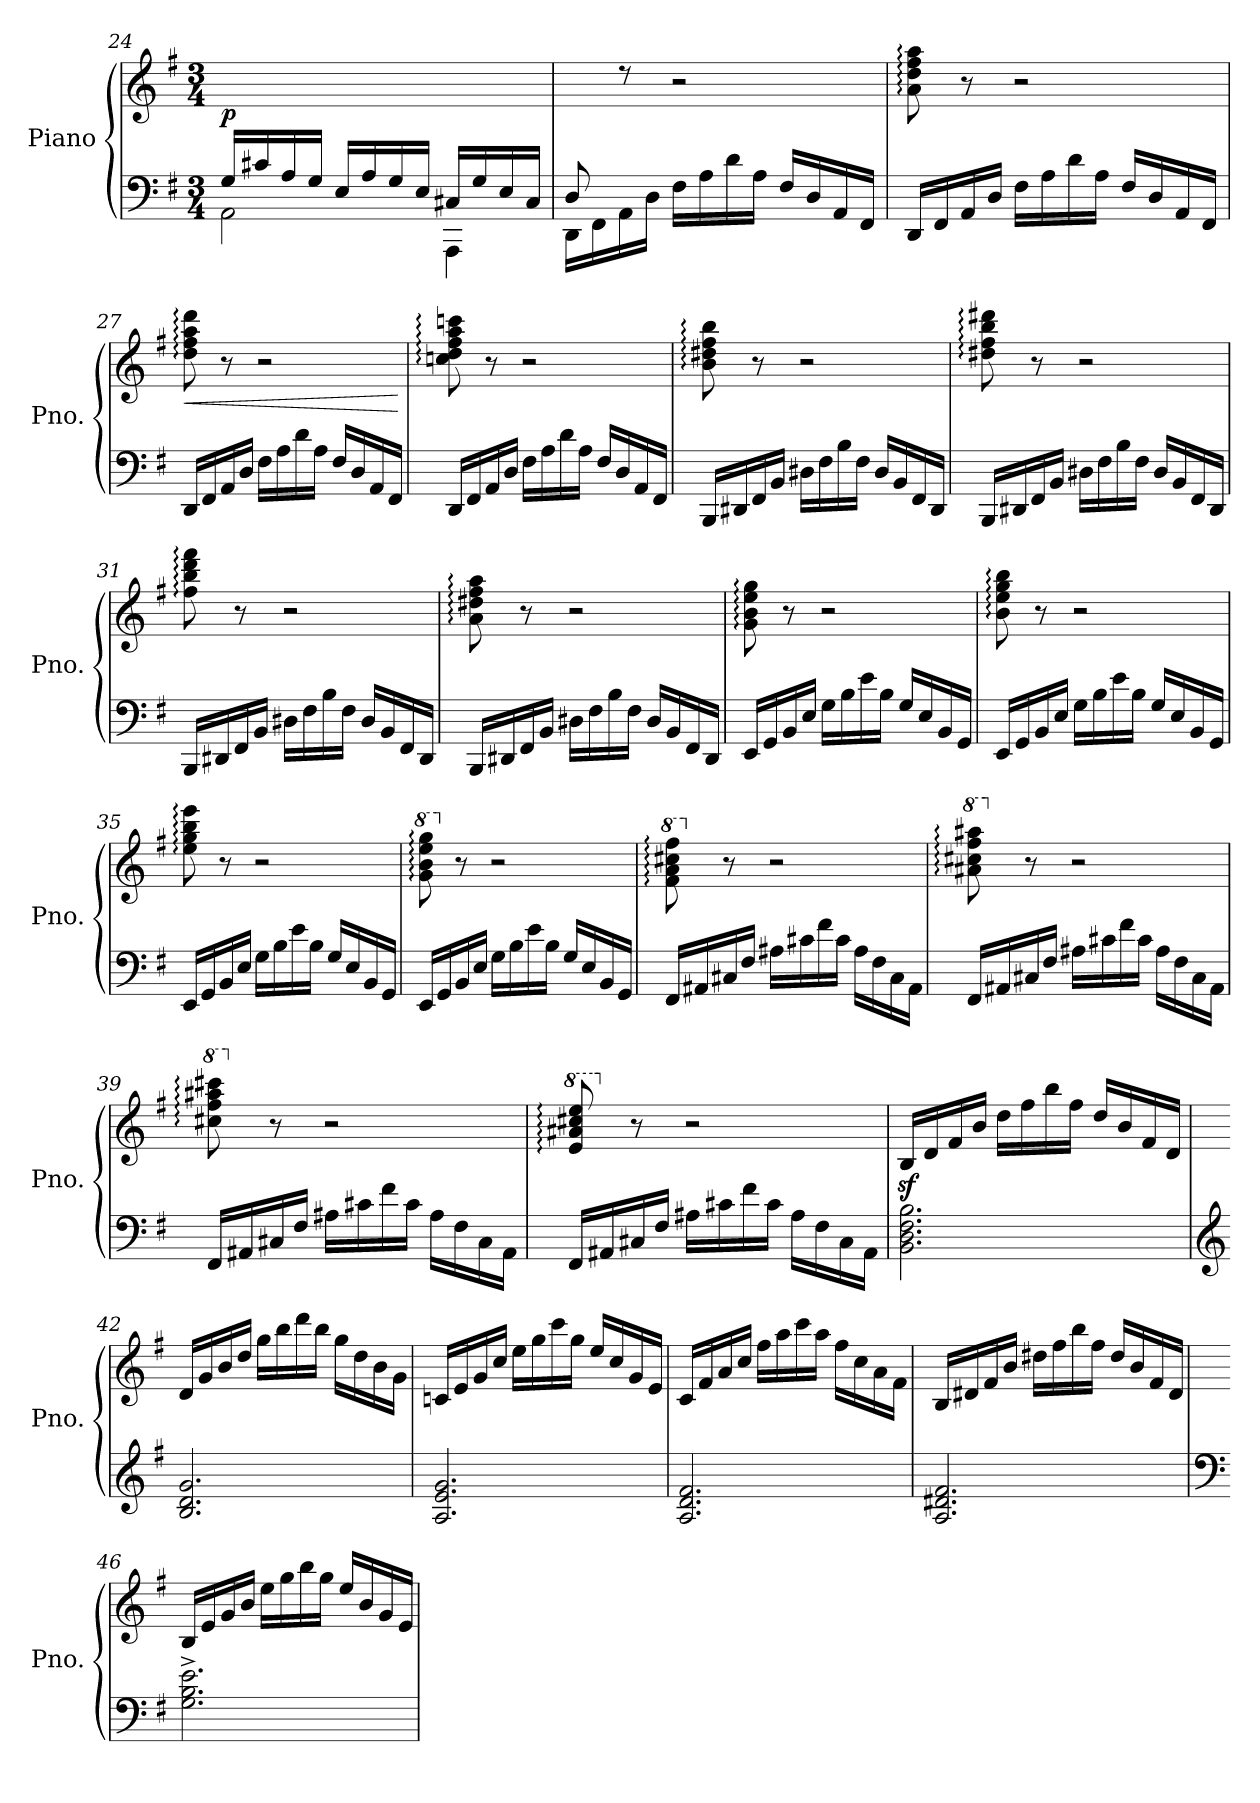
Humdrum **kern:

**kern	**kern	**dynam
*part1	*part1	*part1
*staff2	*staff1	*staff1/2
*I"Piano	*	*
*I'Pno.	*	*
*clefF4	*clefG2	*
*k[f#]	*k[f#]	*
*M3/4	*M3/4	*
=24	=24	=24
*^	*	*
!	!	!	!LO:DY:b
16G/LL	2AA\	2.ryy	p
16c#X/	.	.	.
16A/	.	.	.
16G/JJ	.	.	.
16E/LL	.	.	.
16A/	.	.	.
16G/	.	.	.
16E/JJ	.	.	.
16C#X/LL	4AAA\	.	.
16G/	.	.	.
16E/	.	.	.
16C#/JJ	.	.	.
!!LO:LB:g=z
=25	=25	=25	=25
8D/	16DD\LL	8ryy	.
.	16FF#\	.	.
2ryy	16AA\	8rdd	.
.	16D\JJ	.	.
.	16F#\LL	2r	.
.	16A\	.	.
.	16d\	.	.
.	16A\JJ	.	.
.	16F#/LL	.	.
.	16D/	.	.
8ryy	16AA/	.	.
.	16FF#/JJ	.	.
*v	*v	*	*
=26	=26	=26
16DD/LL	8a\: 8dd\: 8ff#\: 8aa\:	.
16FF#/	.	.
16AA/	8r	.
16D/JJ	.	.
16F#\LL	2r	.
16A\	.	.
16d\	.	.
16A\JJ	.	.
16F#/LL	.	.
16D/	.	.
16AA/	.	.
16FF#/JJ	.	.
=27	=27	=27
!	!	!LO:HP:b
16DD/LL	8dd\: 8ff#\: 8aa\: 8ddd\:	<
16FF#/	.	.
16AA/	8r	.
16D/JJ	.	.
16F#\LL	2r	.
16A\	.	.
16d\	.	.
16A\JJ	.	.
16F#/LL	.	.
16D/	.	.
16AA/	.	.
16FF#/JJ	.	.
.	.	[
=28	=28	=28
16DD/LL	8ccn\: 8dd\: 8ff#\: 8aa\: 8cccn\:	.
16FF#/	.	.
16AA/	8r	.
16D/JJ	.	.
16F#\LL	2r	.
16A\	.	.
16d\	.	.
16A\JJ	.	.
16F#/LL	.	.
16D/	.	.
16AA/	.	.
16FF#/JJ	.	.
=29	=29	=29
16BBB/LL	8b\: 8dd#X\: 8ff#\: 8bb\:	.
16DD#X/	.	.
16FF#/	8r	.
16BB/JJ	.	.
16D#X\LL	2r	.
16F#\	.	.
16B\	.	.
16F#\JJ	.	.
16D#/LL	.	.
16BB/	.	.
16FF#/	.	.
16DD#/JJ	.	.
!!LO:PB:g=z
=30	=30	=30
16BBB/LL	8dd#X\: 8ff#\: 8bb\: 8ddd#X\:	.
16DD#X/	.	.
16FF#/	8r	.
16BB/JJ	.	.
16D#X\LL	2r	.
16F#\	.	.
16B\	.	.
16F#\JJ	.	.
16D#/LL	.	.
16BB/	.	.
16FF#/	.	.
16DD#/JJ	.	.
=31	=31	=31
16BBB/LL	8ff#\: 8bb\: 8ddd\: 8fff#\:	.
16DD#X/	.	.
16FF#/	8r	.
16BB/JJ	.	.
16D#X\LL	2r	.
16F#\	.	.
16B\	.	.
16F#\JJ	.	.
16D#/LL	.	.
16BB/	.	.
16FF#/	.	.
16DD#/JJ	.	.
=32	=32	=32
16BBB/LL	8a\: 8dd#X\: 8ff#\: 8aa\:	.
16DD#X/	.	.
16FF#/	8r	.
16BB/JJ	.	.
16D#X\LL	2r	.
16F#\	.	.
16B\	.	.
16F#\JJ	.	.
16D#/LL	.	.
16BB/	.	.
16FF#/	.	.
16DD#/JJ	.	.
=33	=33	=33
16EE/LL	8g\: 8b\: 8ee\: 8gg\:	.
16GG/	.	.
16BB/	8r	.
16E/JJ	.	.
16G\LL	2r	.
16B\	.	.
16e\	.	.
16B\JJ	.	.
16G/LL	.	.
16E/	.	.
16BB/	.	.
16GG/JJ	.	.
!!LO:LB:g=z
=34	=34	=34
16EE/LL	8b\: 8ee\: 8gg\: 8bb\:	.
16GG/	.	.
16BB/	8r	.
16E/JJ	.	.
16G\LL	2r	.
16B\	.	.
16e\	.	.
16B\JJ	.	.
16G/LL	.	.
16E/	.	.
16BB/	.	.
16GG/JJ	.	.
=35	=35	=35
16EE/LL	8ee\: 8gg\: 8bb\: 8eee\:	.
16GG/	.	.
16BB/	8r	.
16E/JJ	.	.
16G\LL	2r	.
16B\	.	.
16e\	.	.
16B\JJ	.	.
16G/LL	.	.
16E/	.	.
16BB/	.	.
16GG/JJ	.	.
=36	=36	=36
*	*8va	*
16EE/LL	8gg\: 8bb\: 8eee\: 8ggg\:	.
16GG/	.	.
*	*X8va	*
16BB/	8r	.
16E/JJ	.	.
16G\LL	2r	.
16B\	.	.
16e\	.	.
16B\JJ	.	.
16G/LL	.	.
16E/	.	.
16BB/	.	.
16GG/JJ	.	.
=37	=37	=37
*	*8va	*
16FF#/LL	8ff#\: 8aa\: 8ccc#X\: 8fff#\:	.
16AA#X/	.	.
*	*X8va	*
16C#X/	8r	.
16F#/JJ	.	.
16A#X\LL	2r	.
16c#X\	.	.
16f#\	.	.
16c#\JJ	.	.
16A#\LL	.	.
16F#\	.	.
16C#\	.	.
16AA#\JJ	.	.
!!LO:LB:g=z
=38	=38	=38
*	*8va	*
16FF#/LL	8aa#X\: 8ccc#X\: 8fff#\: 8aaa#X\:	.
16AA#X/	.	.
*	*X8va	*
16C#X/	8r	.
16F#/JJ	.	.
16A#X\LL	2r	.
16c#X\	.	.
16f#\	.	.
16c#\JJ	.	.
16A#\LL	.	.
16F#\	.	.
16C#\	.	.
16AA#\JJ	.	.
=39	=39	=39
*	*8va	*
16FF#/LL	8ccc#X\: 8fff#\: 8aaa#X\: 8cccc#X\:	.
16AA#X/	.	.
*	*X8va	*
16C#X/	8r	.
16F#/JJ	.	.
16A#X\LL	2r	.
16c#X\	.	.
16f#\	.	.
16c#\JJ	.	.
16A#\LL	.	.
16F#\	.	.
16C#\	.	.
16AA#\JJ	.	.
=40	=40	=40
*	*8va	*
16FF#/LL	8ee/: 8aa#X/: 8ccc#X/: 8eee/:	.
16AA#X/	.	.
*	*X8va	*
16C#X/	8r	.
16F#/JJ	.	.
16A#X\LL	2r	.
16c#X\	.	.
16f#\	.	.
16c#\JJ	.	.
16A#\LL	.	.
16F#\	.	.
16C#\	.	.
16AA#\JJ	.	.
=41	=41	=41
2.BB\ 2.D\ 2.F#\ 2.B\	16Bz</LL	.
.	16d/	.
.	16f#/	.
.	16b/JJ	.
.	16dd\LL	.
.	16ff#\	.
.	16bb\	.
.	16ff#\JJ	.
.	16dd/LL	.
.	16b/	.
.	16f#/	.
.	16d/JJ	.
!!LO:LB:g=z
=42	=42	=42
*clefG2	*	*
2.B/ 2.d/ 2.g/	16d/LL	.
.	16g/	.
.	16b/	.
.	16dd/JJ	.
.	16gg\LL	.
.	16bb\	.
.	16ddd\	.
.	16bb\JJ	.
.	16gg\LL	.
.	16dd\	.
.	16b\	.
.	16g\JJ	.
=43	=43	=43
2.A/ 2.e/ 2.g/	16cn/LL	.
.	16e/	.
.	16g/	.
.	16cc/JJ	.
.	16ee\LL	.
.	16gg\	.
.	16ccc\	.
.	16gg\JJ	.
.	16ee/LL	.
.	16cc/	.
.	16g/	.
.	16e/JJ	.
=44	=44	=44
2.A/ 2.d/ 2.f#/	16c/LL	.
.	16f#/	.
.	16a/	.
.	16cc/JJ	.
.	16ff#\LL	.
.	16aa\	.
.	16ccc\	.
.	16aa\JJ	.
.	16ff#\LL	.
.	16cc\	.
.	16a\	.
.	16f#\JJ	.
=45	=45	=45
2.A/ 2.d#X/ 2.f#/	16B/LL	.
.	16d#X/	.
.	16f#/	.
.	16b/JJ	.
.	16dd#X\LL	.
.	16ff#\	.
.	16bb\	.
.	16ff#\JJ	.
.	16dd#/LL	.
.	16b/	.
.	16f#/	.
.	16d#/JJ	.
!!LO:LB:g=z
=46	=46	=46
*clefF4	*	*
2.G\^ 2.B\^ 2.e\^	16B/LL	.
.	16e/	.
.	16g/	.
.	16b/JJ	.
.	16ee\LL	.
.	16gg\	.
.	16bb\	.
.	16gg\JJ	.
.	16ee/LL	.
.	16b/	.
.	16g/	.
.	16e/JJ	.
=	=	=
*-	*-	*-
